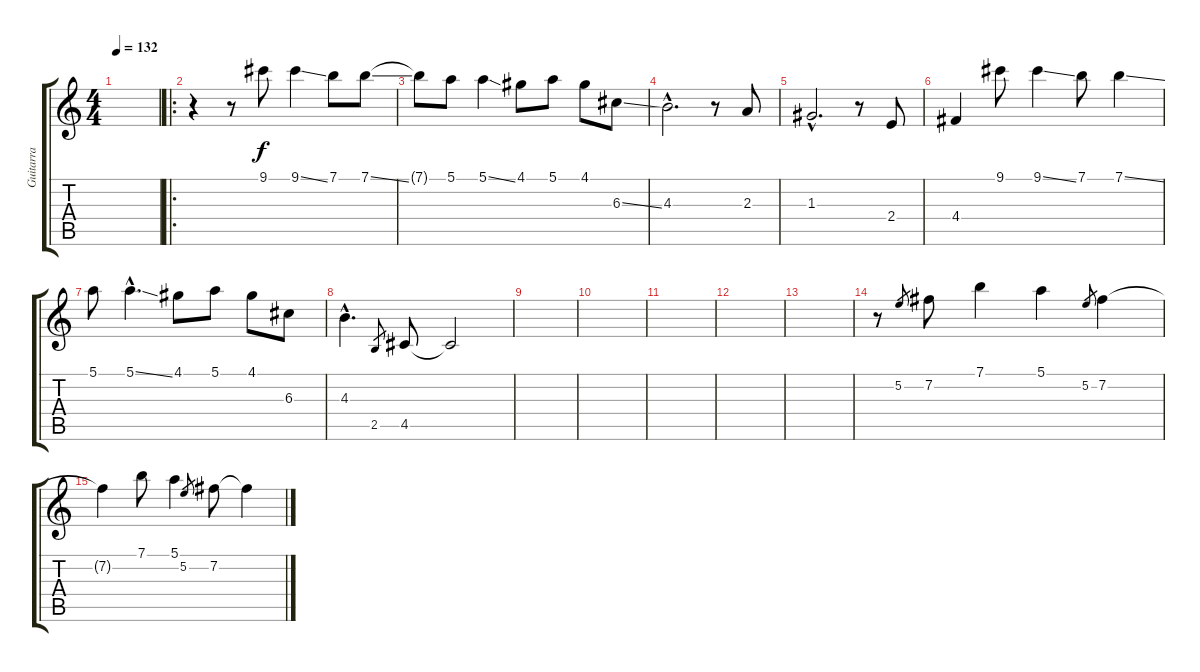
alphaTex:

\track ("Guitarra" "Guitarra") {instrument electricguitarjazz}
\staff {score tabs}
\tuning (E4 B3 G3 D3 A2 E2) {hide}
\ts (4 4)
\tempo 132
\clef g2
\ks c
|
\ro
r.4 r.8 9.1.8 9.1{ss}.4 7.1.8 7.1{ss}.8 |
7.1{t}.8 5.1.8 5.1{ss}.4 4.1.8 5.1.8 4.1.8 6.3{ss}.8 |
4.3{hac}.2{d} r.8 2.3.8 |
1.3{hac}.2{d} r.8 2.4.8 |
4.4.4 9.1.8 9.1{ss}.4 7.1.8 7.1{ss}.4 |
5.1.8 5.1{ss hac}.4{d} 4.1.8 5.1.8 4.1.8 6.3.8 |
4.3{hac}.4{d} 2.5.8{gr} 4.5.8 4.5{t}.2 |
|
|
|
|
|
r.8 5.2.8{gr} 7.2.8 7.1.4 5.1.4 5.2.8{gr} 7.2.4 |
7.2{t}.4 7.1.8 5.1.4 5.2.8{gr} 7.2.8 7.2{t}.4
